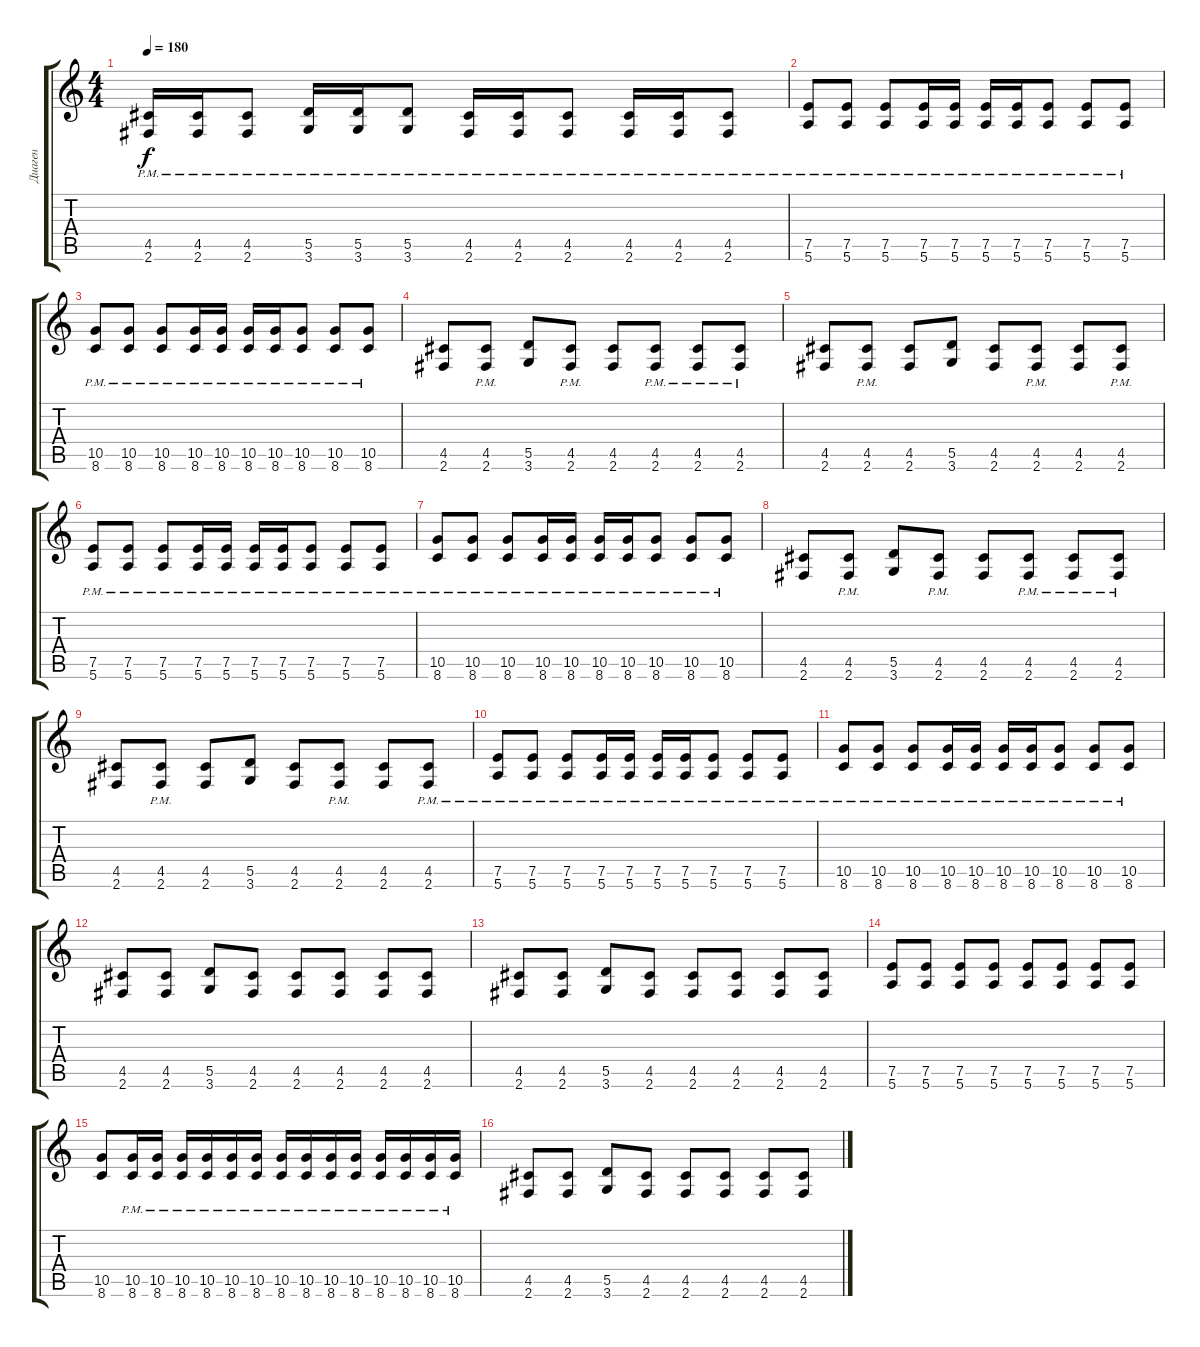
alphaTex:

\track ("Диаген" "Диаген") {instrument distortionguitar}
\staff {score tabs}
\tuning (E4 B3 G3 D3 A2 E2) {hide}
\ts (4 4)
\tempo 180
\clef g2
\ks c
(4.5{pm} 2.6{pm}).16{dy f} (4.5{pm} 2.6{pm}).16 (4.5{pm} 2.6{pm}).8 (5.5{pm} 3.6{pm}).16 (5.5{pm} 3.6{pm}).16 (5.5{pm} 3.6{pm}).8 (4.5{pm} 2.6{pm}).16 (4.5{pm} 2.6{pm}).16 (4.5{pm} 2.6{pm}).8 (4.5{pm} 2.6{pm}).16 (4.5{pm} 2.6{pm}).16 (4.5{pm} 2.6{pm}).8 |
(7.5{pm} 5.6{pm}).8 (7.5{pm} 5.6{pm}).8 (7.5{pm} 5.6{pm}).8 (7.5{pm} 5.6{pm}).16 (7.5{pm} 5.6{pm}).16 (7.5{pm} 5.6{pm}).16 (7.5{pm} 5.6{pm}).16 (7.5{pm} 5.6{pm}).8 (7.5{pm} 5.6{pm}).8 (7.5{pm} 5.6{pm}).8 |
(10.5{pm} 8.6{pm}).8 (10.5{pm} 8.6{pm}).8 (10.5{pm} 8.6{pm}).8 (10.5{pm} 8.6{pm}).16 (10.5{pm} 8.6{pm}).16 (10.5{pm} 8.6{pm}).16 (10.5{pm} 8.6{pm}).16 (10.5{pm} 8.6{pm}).8 (10.5{pm} 8.6{pm}).8 (10.5{pm} 8.6{pm}).8 |
(4.5 2.6).8 (4.5{pm} 2.6{pm}).8 (5.5 3.6).8 (4.5{pm} 2.6{pm}).8 (4.5 2.6).8 (4.5{pm} 2.6{pm}).8 (4.5{pm} 2.6{pm}).8 (4.5{pm} 2.6{pm}).8 |
(4.5 2.6).8 (4.5{pm} 2.6{pm}).8 (4.5 2.6).8 (5.5 3.6).8 (4.5 2.6).8 (4.5{pm} 2.6{pm}).8 (4.5 2.6).8 (4.5{pm} 2.6{pm}).8 |
(7.5{pm} 5.6{pm}).8 (7.5{pm} 5.6{pm}).8 (7.5{pm} 5.6{pm}).8 (7.5{pm} 5.6{pm}).16 (7.5{pm} 5.6{pm}).16 (7.5{pm} 5.6{pm}).16 (7.5{pm} 5.6{pm}).16 (7.5{pm} 5.6{pm}).8 (7.5{pm} 5.6{pm}).8 (7.5{pm} 5.6{pm}).8 |
(10.5{pm} 8.6{pm}).8 (10.5{pm} 8.6{pm}).8 (10.5{pm} 8.6{pm}).8 (10.5{pm} 8.6{pm}).16 (10.5{pm} 8.6{pm}).16 (10.5{pm} 8.6{pm}).16 (10.5{pm} 8.6{pm}).16 (10.5{pm} 8.6{pm}).8 (10.5{pm} 8.6{pm}).8 (10.5{pm} 8.6{pm}).8 |
(4.5 2.6).8 (4.5{pm} 2.6{pm}).8 (5.5 3.6).8 (4.5{pm} 2.6{pm}).8 (4.5 2.6).8 (4.5{pm} 2.6{pm}).8 (4.5{pm} 2.6{pm}).8 (4.5{pm} 2.6{pm}).8 |
(4.5 2.6).8 (4.5{pm} 2.6{pm}).8 (4.5 2.6).8 (5.5 3.6).8 (4.5 2.6).8 (4.5{pm} 2.6{pm}).8 (4.5 2.6).8 (4.5{pm} 2.6{pm}).8 |
(7.5{pm} 5.6{pm}).8 (7.5{pm} 5.6{pm}).8 (7.5{pm} 5.6{pm}).8 (7.5{pm} 5.6{pm}).16 (7.5{pm} 5.6{pm}).16 (7.5{pm} 5.6{pm}).16 (7.5{pm} 5.6{pm}).16 (7.5{pm} 5.6{pm}).8 (7.5{pm} 5.6{pm}).8 (7.5{pm} 5.6{pm}).8 |
(10.5{pm} 8.6{pm}).8 (10.5{pm} 8.6{pm}).8 (10.5{pm} 8.6{pm}).8 (10.5{pm} 8.6{pm}).16 (10.5{pm} 8.6{pm}).16 (10.5{pm} 8.6{pm}).16 (10.5{pm} 8.6{pm}).16 (10.5{pm} 8.6{pm}).8 (10.5{pm} 8.6{pm}).8 (10.5{pm} 8.6{pm}).8 |
(4.5 2.6).8 (4.5 2.6).8 (5.5 3.6).8 (4.5 2.6).8 (4.5 2.6).8 (4.5 2.6).8 (4.5 2.6).8 (4.5 2.6).8 |
(4.5 2.6).8 (4.5 2.6).8 (5.5 3.6).8 (4.5 2.6).8 (4.5 2.6).8 (4.5 2.6).8 (4.5 2.6).8 (4.5 2.6).8 |
(7.5 5.6).8 (7.5 5.6).8 (7.5 5.6).8 (7.5 5.6).8 (7.5 5.6).8 (7.5 5.6).8 (7.5 5.6).8 (7.5 5.6).8 |
(10.5 8.6).8 (10.5{pm} 8.6{pm}).16 (10.5{pm} 8.6{pm}).16 (10.5{pm} 8.6{pm}).16 (10.5{pm} 8.6{pm}).16 (10.5{pm} 8.6{pm}).16 (10.5{pm} 8.6{pm}).16 (10.5{pm} 8.6{pm}).16 (10.5{pm} 8.6{pm}).16 (10.5{pm} 8.6{pm}).16 (10.5{pm} 8.6{pm}).16 (10.5{pm} 8.6{pm}).16 (10.5{pm} 8.6{pm}).16 (10.5{pm} 8.6{pm}).16 (10.5{pm} 8.6{pm}).16 |
(4.5 2.6).8 (4.5 2.6).8 (5.5 3.6).8 (4.5 2.6).8 (4.5 2.6).8 (4.5 2.6).8 (4.5 2.6).8 (4.5 2.6).8
